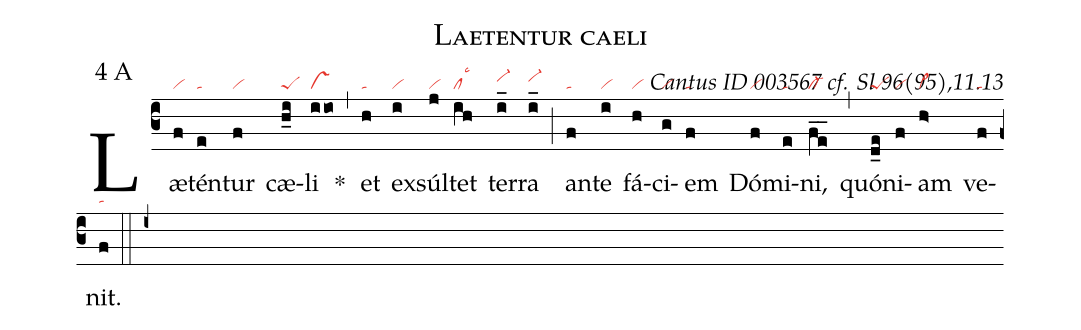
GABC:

name: Laetentur caeli;
mode: 4;
mode-differentia: A;
commentary: Cantus ID 003567 cf. Sl 96(95),11.13;
nabc-lines: 1;
%%
(c3)

Læ(f|vi)tén(e|ta)tur(f|vi) cæ(h_i|peS)li(iio|vs) *(,) et(h|ta) ex(i|vi)súl(j|vi)tet(ih|cllsc3) ter(i_|vi-hi)ra(i_|vi-hi) (;) an(f|ta)te(i|vi) fá(h|vi)ci(g|vi)em(f|ta) Dó(f|vi)mi(e|ta)ni,(fe__|cl-) (,) quó(d_e|peS)ni(f|vi)am(h>|vi>) ve(f|ta)nit.(f|ta)

(::)

(i+)
